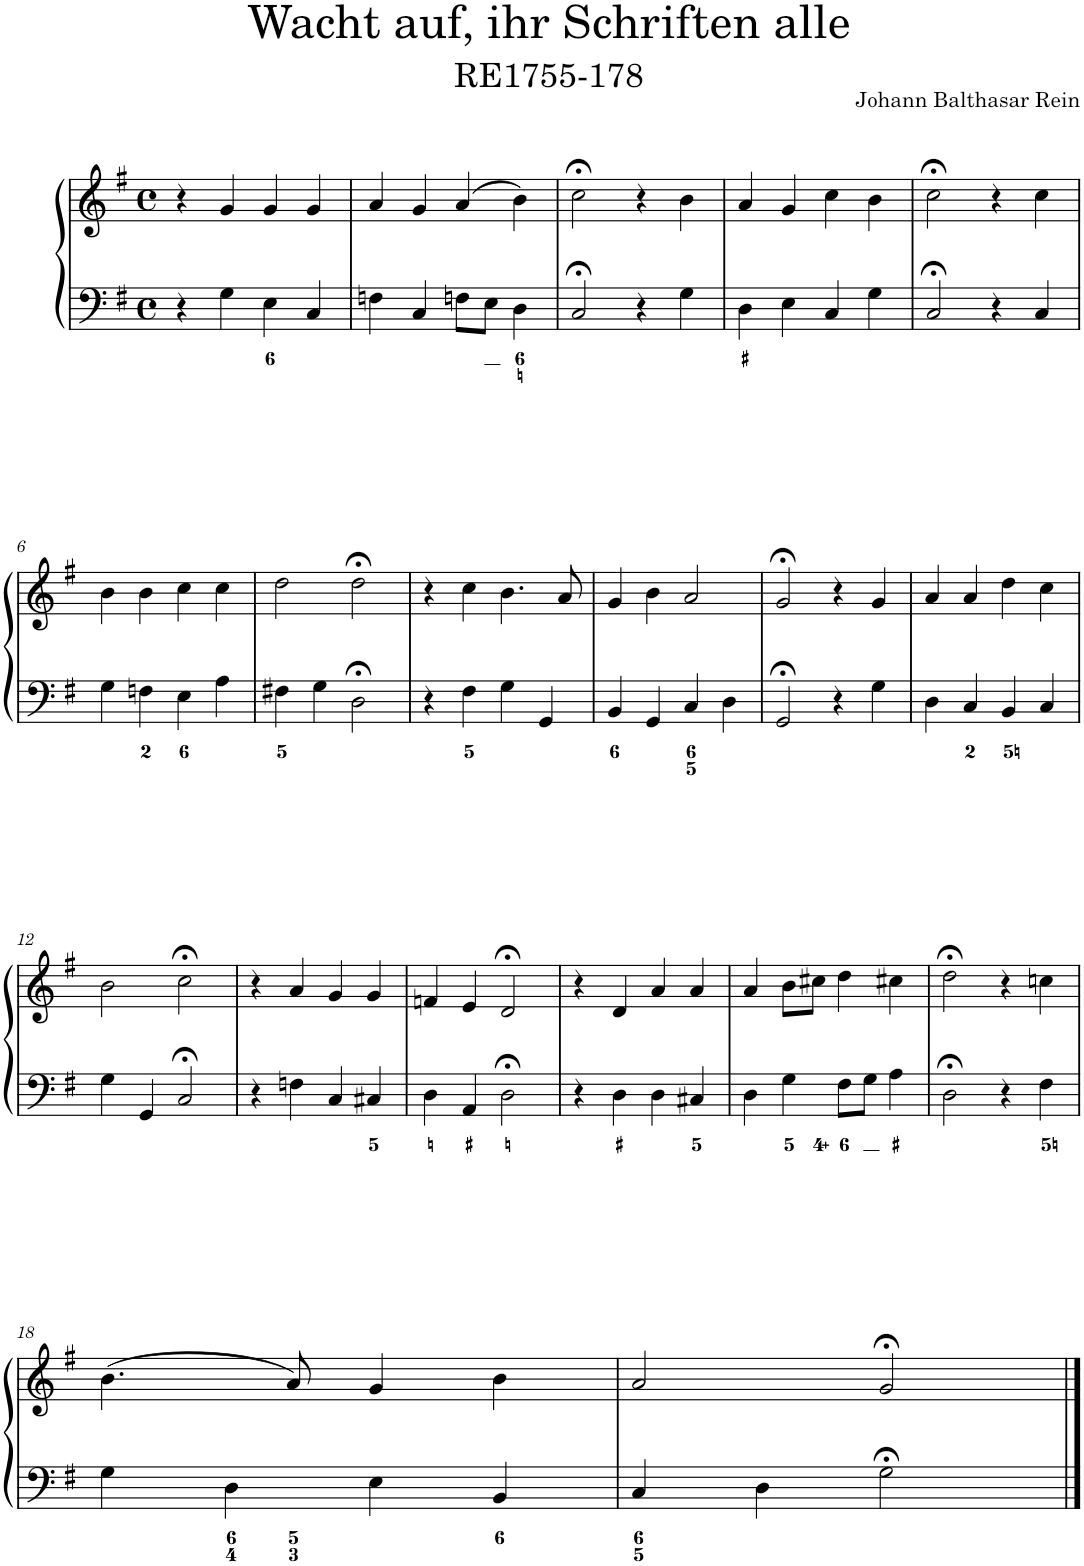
**kern	**kern
*part1	*part1
*staff2	*staff1
*I"Piano	*
*I'Pno.	*
*clefF4	*clefG2
*k[f#]	*k[f#]
*M4/4	*M4/4
*met(c)	*met(c)
=1	=1
4r	4r
4G\	4g/
4E\	4g/
4C/	4g/
=2	=2
4Fn\	4a/
4C/	4g/
8Fn\L	(4a/
8E\J	.
4D\	4b\)
=3	=3
2C;</	2cc;<\
4r	4r
4G\	4b\
=4	=4
4D\	4a/
4E\	4g/
4C/	4cc\
4G\	4b\
=5	=5
2C;</	2cc;<\
4r	4r
4C/	4cc\
!!LO:LB:g=z
=6	=6
4G\	4b\
4Fn\	4b\
4E\	4cc\
4A\	4cc\
=7	=7
4F#X\	2dd\
4G\	.
2D;<\	2dd;<\
=8	=8
4r	4r
4F#\	4cc\
4G\	4.b\
4GG/	.
.	8a/
=9	=9
4BB/	4g/
4GG/	4b\
4C/	2a/
4D\	.
=10	=10
2GG;</	2g;</
4r	4r
4G\	4g/
=11	=11
4D\	4a/
4C/	4a/
4BB/	4dd\
4C/	4cc\
!!LO:LB:g=z
=12	=12
4G\	2b\
4GG/	.
2C;</	2cc;<\
=13	=13
4r	4r
4Fn\	4a/
4C/	4g/
4C#X/	4g/
=14	=14
4D\	4fn/
4AA/	4e/
2D;<\	2d;</
=15	=15
4r	4r
4D\	4d/
4D\	4a/
4C#X/	4a/
=16	=16
4D\	4a/
4G\	8b\L
.	8cc#X\J
8F#\L	4dd\
8G\J	.
4A\	4cc#X\
=17	=17
2D;<\	2dd;<\
4r	4r
4F#\	4ccn\
!!LO:LB:g=z
=18	=18
4G\	(4.b\
4D\	.
.	8a/)
4E\	4g/
4BB/	4b\
=19	=19
4C/	2a/
4D\	.
2G;<\	2g;</
==	==
*-	*-
